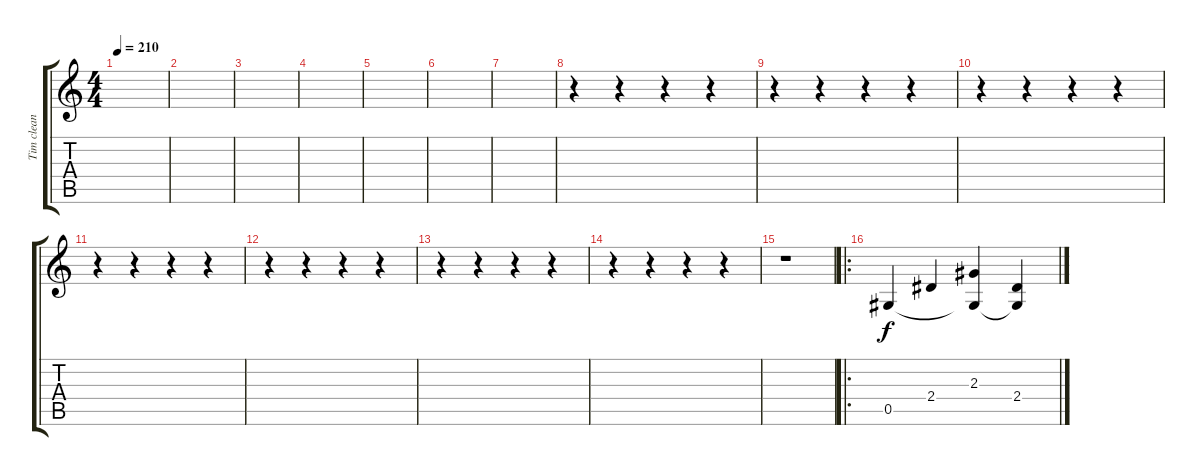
\track ("Tim clean" "Tim clean") {instrument electricguitarclean}
\staff {score tabs}
\tuning (Eb4 Bb3 Gb3 Db3 Ab2 Eb2) {hide}
\ts (4 4)
\tempo 210
\clef g2
\ks c
|
|
|
|
|
|
|
r.4 r.4 r.4 r.4 |
r.4 r.4 r.4 r.4 |
r.4 r.4 r.4 r.4 |
r.4 r.4 r.4 r.4 |
r.4 r.4 r.4 r.4 |
r.4 r.4 r.4 r.4 |
r.4 r.4 r.4 r.4 |
r.1 |
\ro
0.5.4 2.4.4 (2.3 0.5{t}).4 (2.4 0.5{t}).4
